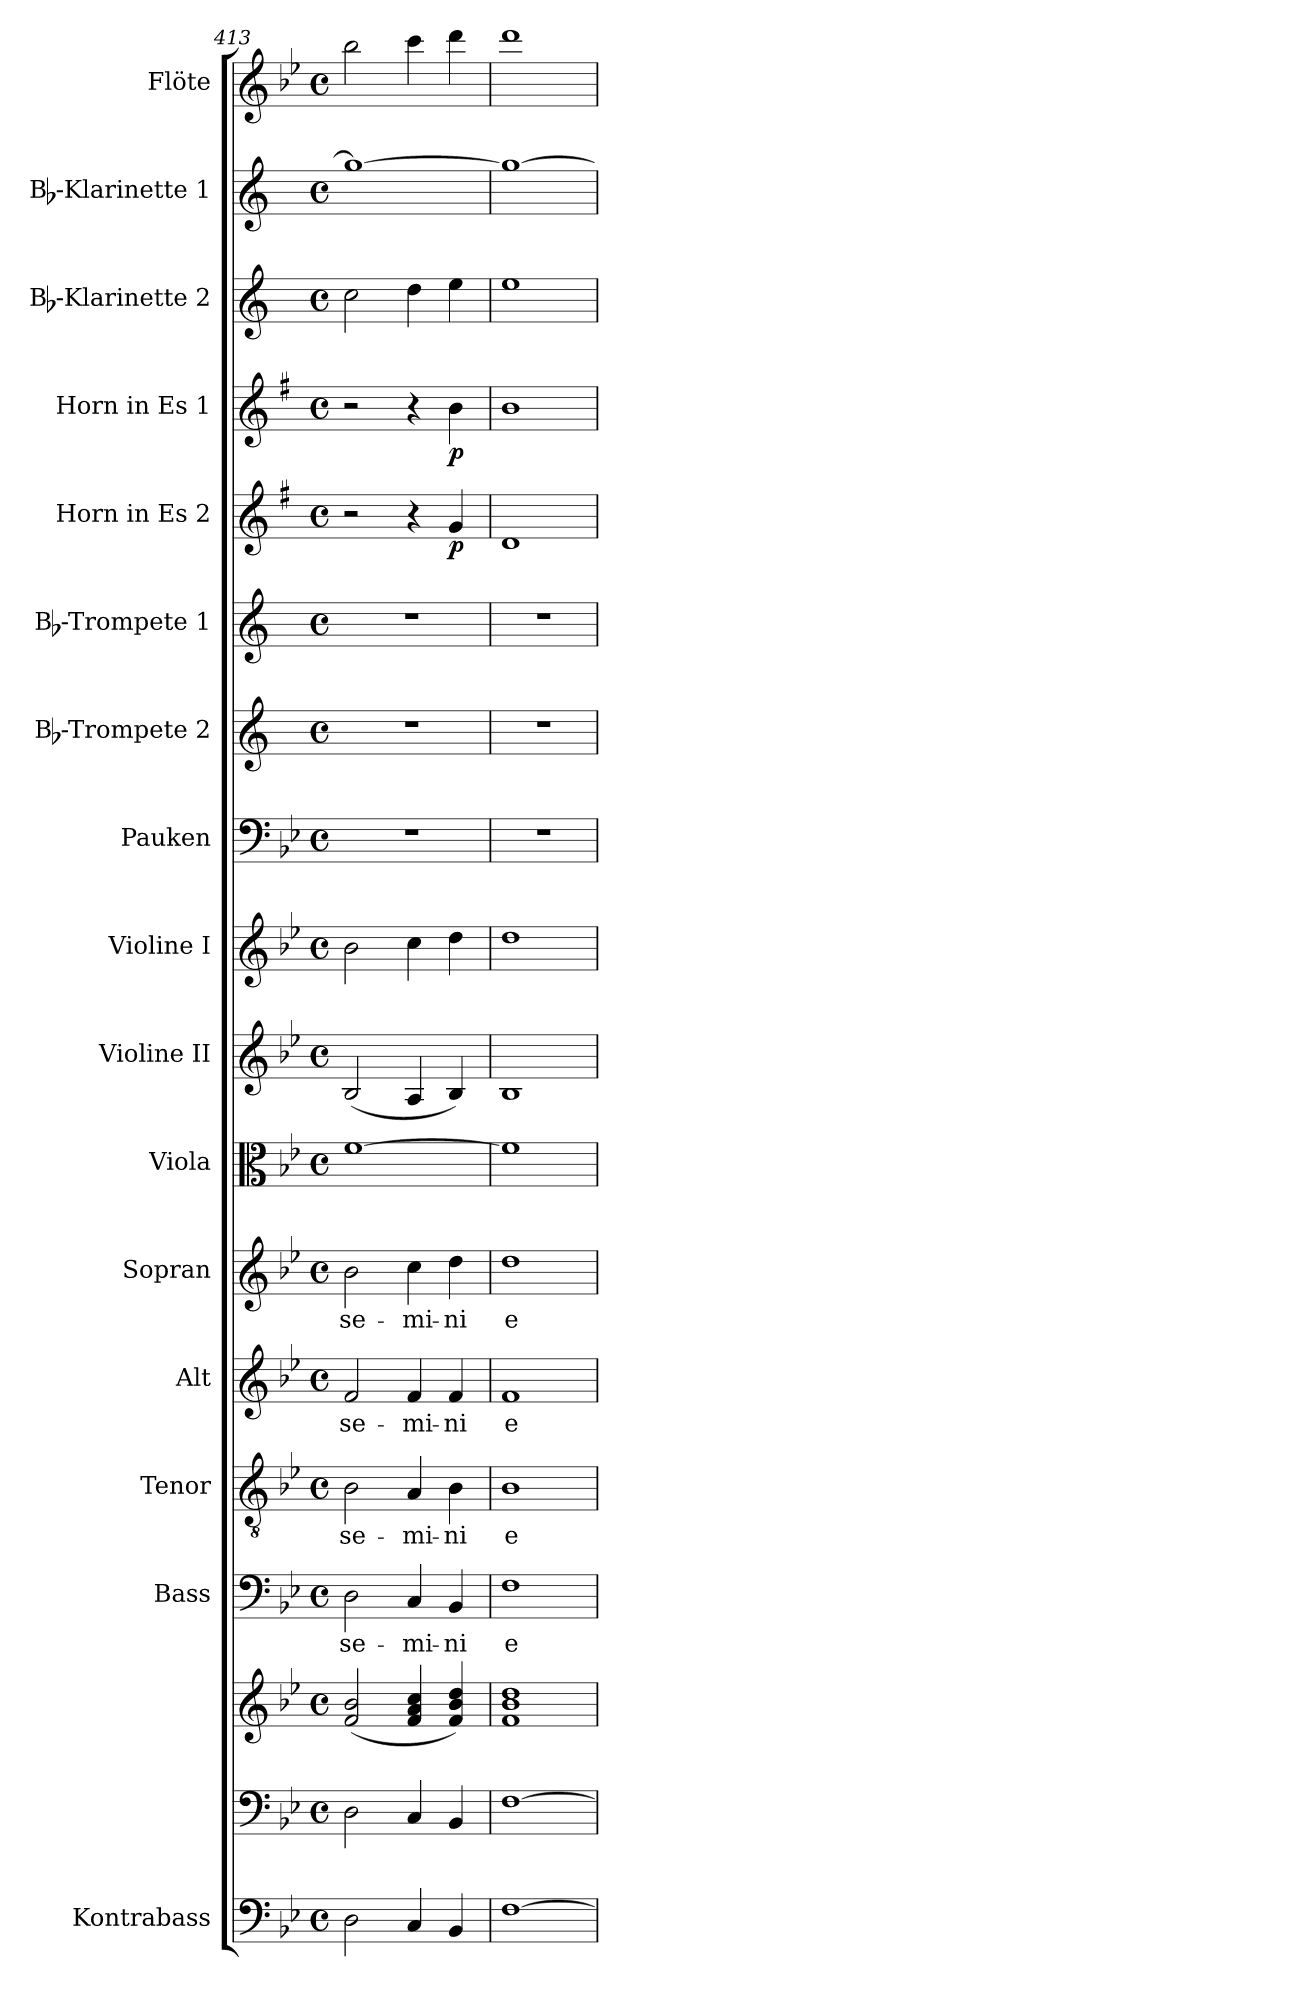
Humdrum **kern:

**kern	**kern	**kern	**kern	**text	**kern	**text	**kern	**text	**kern	**text	**kern	**kern	**kern	**kern	**kern	**kern	**kern	**dynam	**kern	**dynam	**kern	**kern	**kern
*part17	*part16	*part16	*part15	*part15	*part14	*part14	*part13	*part13	*part12	*part12	*part11	*part10	*part9	*part8	*part7	*part6	*part5	*part5	*part4	*part4	*part3	*part2	*part1
*staff18	*staff17	*staff16	*staff15	*staff15	*staff14	*staff14	*staff13	*staff13	*staff12	*staff12	*staff11	*staff10	*staff9	*staff8	*staff7	*staff6	*staff5	*staff5	*staff4	*staff4	*staff3	*staff2	*staff1
*I"Kontrabass	*	*	*I"Bass	*	*I"Tenor	*	*I"Alt	*	*I"Sopran	*	*I"Viola	*I"Violine II	*I"Violine I	*I"Pauken	*I"Bb-Trompete 2	*I"Bb-Trompete 1	*I"Horn in Es 2	*	*I"Horn in Es 1	*	*I"Bb-Klarinette 2	*I"Bb-Klarinette 1	*I"Flöte
*I'Kb.	*	*	*I'B.	*	*I'T.	*	*I'A.	*	*I'S.	*	*I'Vla.	*I'Vl. II	*I'Vl. I	*I'Pk.	*I'Bb Trp. 2	*I'Bb Trp. 1	*	*	*	*	*I'Bb Kl. 2	*I'Bb Kl. 1	*I'Fl.
*clefF4	*clefF4	*clefG2	*clefF4	*	*clefGv2	*	*clefG2	*	*clefG2	*	*clefC3	*clefG2	*clefG2	*clefF4	*clefG2	*clefG2	*clefG2	*	*clefG2	*	*clefG2	*clefG2	*clefG2
*ITrd7c12	*	*	*	*	*	*	*	*	*	*	*	*	*	*	*ITrd1c2	*ITrd1c2	*ITrd5c9	*	*ITrd5c9	*	*ITrd1c2	*ITrd1c2	*
*k[b-e-]	*k[b-e-]	*k[b-e-]	*k[b-e-]	*	*k[b-e-]	*	*k[b-e-]	*	*k[b-e-]	*	*k[b-e-]	*k[b-e-]	*k[b-e-]	*k[b-e-]	*k[b-e-]	*k[b-e-]	*k[b-e-]	*	*k[b-e-]	*	*k[b-e-]	*k[b-e-]	*k[b-e-]
*B-:	*B-:	*B-:	*B-:	*	*B-:	*	*B-:	*	*B-:	*	*B-:	*B-:	*B-:	*B-:	*B-:	*B-:	*B-:	*	*B-:	*	*B-:	*B-:	*B-:
*M4/4	*M4/4	*M4/4	*M4/4	*	*M4/4	*	*M4/4	*	*M4/4	*	*M4/4	*M4/4	*M4/4	*M4/4	*M4/4	*M4/4	*M4/4	*	*M4/4	*	*M4/4	*M4/4	*M4/4
*met(c)	*met(c)	*met(c)	*met(c)	*	*met(c)	*	*met(c)	*	*met(c)	*	*met(c)	*met(c)	*met(c)	*met(c)	*met(c)	*met(c)	*met(c)	*	*met(c)	*	*met(c)	*met(c)	*met(c)
=413	=413	=413	=413	=413	=413	=413	=413	=413	=413	=413	=413	=413	=413	=413	=413	=413	=413	=413	=413	=413	=413	=413	=413
!	!	!	!	!LO:LY:b	!	!LO:LY:b	!	!LO:LY:b	!	!LO:LY:b	!	!	!	!	!	!	!	!	!	!	!	!	!
2DD\	2D\	(2f/ 2b-/	2D\	se-	2B-\	se-	2f/	se-	2b-\	se-	[1f	(<2B-/	2b-\	1r	1r	1r	2r	.	2r	.	2b-\	1ff_	2bb-\
!	!	!	!	!LO:LY:b	!	!LO:LY:b	!	!LO:LY:b	!	!LO:LY:b	!	!	!	!	!	!	!	!	!	!	!	!	!
4CC/	4C/	4f/ 4a/ 4cc/	4C/	-mi-	4A/	-mi-	4f/	-mi-	4cc\	-mi-	.	4A/	4cc\	.	.	.	4r	.	4r	.	4cc\	.	4ccc\
!	!	!	!	!LO:LY:b	!	!LO:LY:b	!	!LO:LY:b	!	!LO:LY:b	!	!	!	!	!	!	!	!LO:DY:b	!	!LO:DY:b	!	!	!
4BBB-/	4BB-/	4f/ 4b-/ 4dd/)	4BB-/	-ni	4B-\	-ni	4f/	-ni	4dd\	-ni	.	4B-/)	4dd\	.	.	.	4B-/	p	4d\	p	4dd\	.	4ddd\
=414	=414	=414	=414	=414	=414	=414	=414	=414	=414	=414	=414	=414	=414	=414	=414	=414	=414	=414	=414	=414	=414	=414	=414
!	!	!	!	!LO:LY:b	!	!LO:LY:b	!	!LO:LY:b	!	!LO:LY:b	!	!	!	!	!	!	!	!	!	!	!	!	!
[1FF	[1F	1f 1b- 1dd	1F	e-	1B-	e-	1f	e-	1dd	e-	1f]	1B-	1dd	1r	1r	1r	1F	.	1d	.	1dd	1ff_	1ddd
=	=	=	=	=	=	=	=	=	=	=	=	=	=	=	=	=	=	=	=	=	=	=	=
*-	*-	*-	*-	*-	*-	*-	*-	*-	*-	*-	*-	*-	*-	*-	*-	*-	*-	*-	*-	*-	*-	*-	*-
